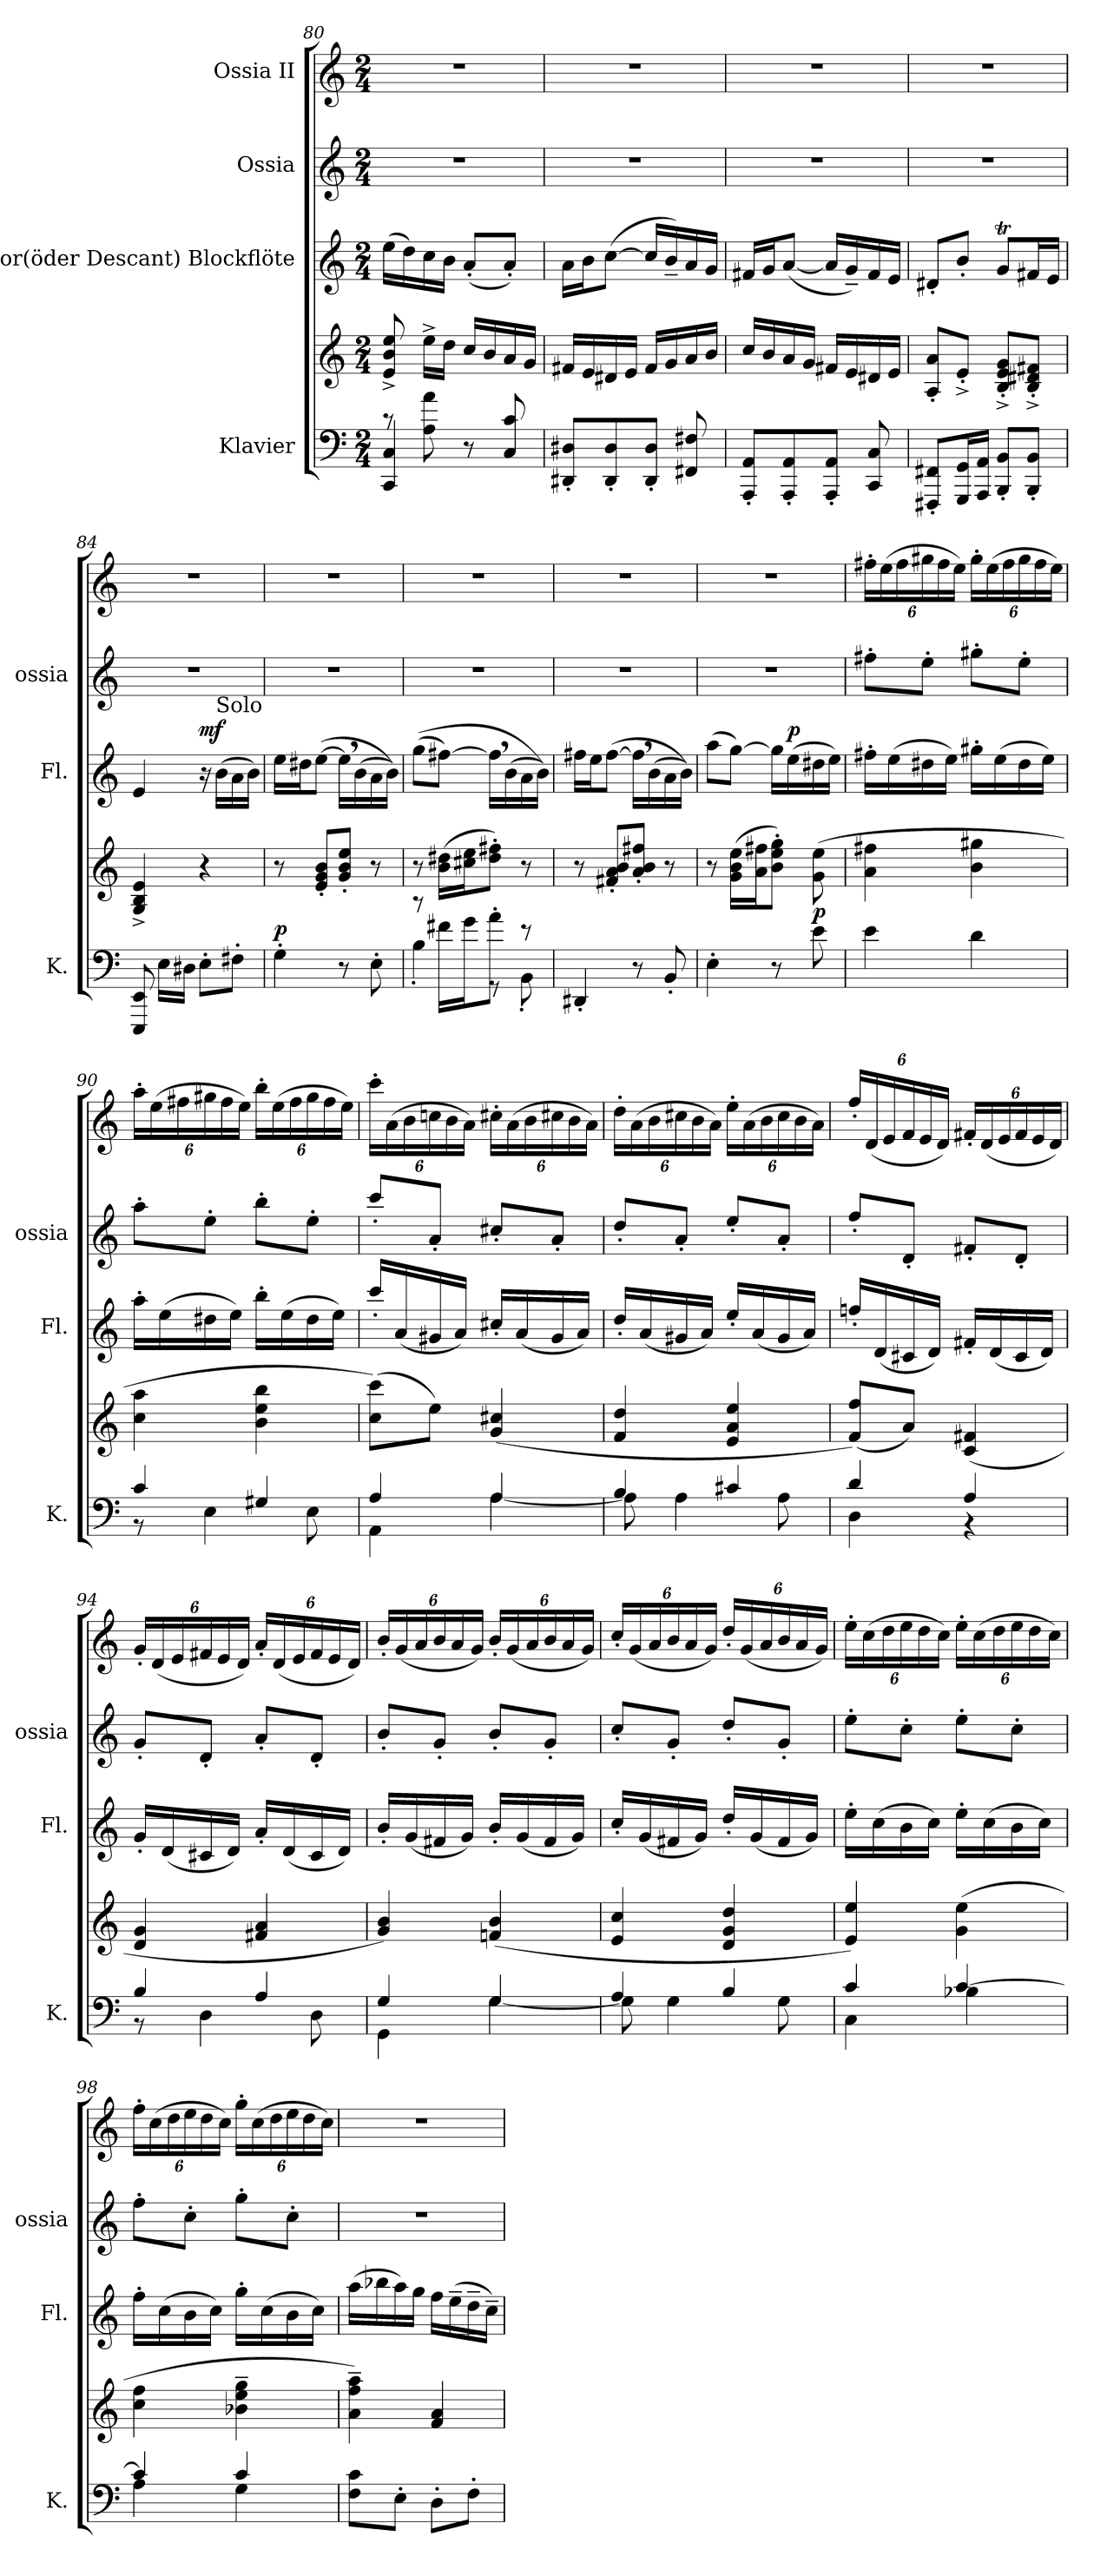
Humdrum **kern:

**kern	**kern	**dynam	**kern	**dynam	**kern	**kern
*part4	*part4	*part4	*part3	*part3	*part2	*part1
*staff5	*staff4	*staff4/5	*staff3	*staff3	*staff2	*staff1
*I"Klavier	*	*	*I"Tenor(öder Descant) Blockflöte	*	*I"Ossia	*I"Ossia II
*I'K.	*	*	*I'Fl.	*	*I'ossia	*
!!LO:LB:g=z
*clefF4	*clefG2	*	*clefG2	*	*clefG2	*clefG2
*k[]	*k[]	*	*k[]	*	*k[]	*k[]
*C:	*C:	*	*C:	*	*C:	*C:
*M2/4	*M2/4	*	*M2/4	*	*M2/4	*M2/4
=80	=80	=80	=80	=80	=80	=80
*^	*	*	*	*	*	*
4CC/ 4C/	8rc	8e/^ 8b/^ 8ee/^	.	(16ee\LL	.	2r	2r
.	.	.	.	16dd\)	.	.	.
.	8A\ 8a\	16ee^\LL	.	16cc\	.	.	.
.	.	16dd\JJ	.	16b\JJ	.	.	.
8r	4reyy	16cc/LL	.	(8a'/L	.	.	.
.	.	16b/	.	.	.	.	.
8C/ 8c/	.	16a/	.	8a'/J)	.	.	.
.	.	16g/JJ	.	.	.	.	.
*v	*v	*	*	*	*	*	*
=81	=81	=81	=81	=81	=81	=81
8DD#X/' 8D#X/'L	16f#X/LL	.	16a\LL	.	2r	2r
.	16e/	.	16b\J	.	.	.
8DD#/' 8D#/'	16d#X/	.	([8cc\J	.	.	.
.	16e/JJ	.	.	.	.	.
8DD#/' 8D#/'J	16f#/LL	.	16cc/LL]	.	.	.
.	16g/	.	16b~/)	.	.	.
8FF#X/ 8F#X/	16a/	.	16a/	.	.	.
.	16b/JJ	.	16g/JJ	.	.	.
=82	=82	=82	=82	=82	=82	=82
8AAA/' 8AA/'L	16cc/LL	.	16f#X/LL	.	2r	2r
.	16b/	.	16g/J	.	.	.
8AAA/' 8AA/'	16a/	.	([8a/J	.	.	.
.	16g/JJ	.	.	.	.	.
8AAA/' 8AA/'J	16f#X/LL	.	16a/LL]	.	.	.
.	16e/	.	16g~/)	.	.	.
8CC/ 8C/	16d#X/	.	16f#/	.	.	.
.	16e/JJ	.	16e/JJ	.	.	.
=83	=83	=83	=83	=83	=83	=83
8FFF#X/' 8FF#X/'L	8A/' 8a/'L	.	8d#X'/L	.	2r	2r
16GGG/ 16GG/L	8e'^/J	.	8b'/J	.	.	.
16AAA/ 16AA/JJ	.	.	.	.	.	.
8BBB/' 8BB/'L	8B/'^ 8e/'^ 8g/'^L	.	8gT/L	.	.	.
8BBB/' 8BB/'J	8B/'^ 8d#X/'^ 8f#X/'^J	.	16f#X/L	.	.	.
.	.	.	16e/JJ	.	.	.
!!LO:PB:g=z
=84	=84	=84	=84	=84	=84	=84
8EEE/ 8EE/	4G/^ 4B/^ 4e/^	.	4e/	.	2r	2r
16E\LL	.	.	.	.	.	.
16D#X\JJ	.	.	.	.	.	.
!	!	!	!	!LO:DY:a	!	!
8E'\L	4r	.	16r	mf	.	.
!	!	!	!LO:TX:a:t=Solo	!	!	!
.	.	.	(16b\LL	.	.	.
8F#X'\J	.	.	16a\	.	.	.
.	.	.	16b\JJ)	.	.	.
=85	=85	=85	=85	=85	=85	=85
!	!	!LO:DY:a=2	!	!	!	!
4G'\	8r	p	16ee\LL	.	2r	2r
.	.	.	16dd#X\J	.	.	.
.	8e/' 8g/' 8b/'L	.	([8ee\J	.	.	.
8r	8g/' 8b/' 8ee/'J	.	16ee,\LL]	.	.	.
.	.	.	(16b\	.	.	.
8E'\	8r	.	16a\	.	.	.
.	.	.	16b\JJ))	.	.	.
=86	=86	=86	=86	=86	=86	=86
*^	*	*	*	*	*	*
8rdd	4B'\	8r	.	((8gg\L	.	2r	2r
16f#X\LL	.	(16b\ 16dd#X\LL	.	[8ff#X\J)	.	.	.
16g\J	.	16cc#X\ 16ee\J	.	.	.	.	.
8a'\J	8rGG	8dd#\' 8ff#X\'J)	.	16ff#,\LL]	.	.	.
.	.	.	.	(16b\	.	.	.
8re	8BB'\	8r	.	16a\	.	.	.
.	.	.	.	16b\JJ))	.	.	.
*v	*v	*	*	*	*	*	*
=87	=87	=87	=87	=87	=87	=87
4DD#X'/	8r	.	16ff#X\LL	.	2r	2r
.	.	.	16ee\J	.	.	.
.	8f#X/' 8a/' 8b/'L	.	([8ff#\J	.	.	.
8r	8a/' 8b/' 8ff#X/'J	.	16ff#,\LL]	.	.	.
.	.	.	(16b\	.	.	.
8BB'/	8r	.	16a\	.	.	.
.	.	.	16b\JJ))	.	.	.
!!LO:LB:g=z
=88	=88	=88	=88	=88	=88	=88
4E'\	8r	.	(8aa\L	.	2r	2r
.	(16g\ 16b\ 16ee\LL	.	[8gg\J)	.	.	.
.	16a\ 16ff#X\J	.	.	.	.	.
8r	8b\' 8ee\' 8gg\'J)	.	16gg\LL]	.	.	.
!	!	!	!	!LO:DY:a	!	!
.	.	.	(16ee\	p	.	.
!	!	!LO:DY:b	!	!	!	!
8e\	(8g\ 8ee\	p	16dd#X\	.	.	.
.	.	.	16ee\JJ)	.	.	.
=89	=89	=89	=89	=89	=89	=89
*	*	*	*	*	*	*Xbrackettup
4e\	4a\ 4ff#X\	.	16ff#X'\LL	.	8ff#X'\L	24ff#X'\LL
.	.	.	.	.	.	(24ee\
.	.	.	(16ee\	.	.	.
.	.	.	.	.	.	24ff#\
.	.	.	16dd#X\	.	8ee'\J	24gg#X\
.	.	.	.	.	.	24ff#\
.	.	.	16ee\JJ)	.	.	.
.	.	.	.	.	.	24ee\JJ)
4d\	4b\ 4gg#X\	.	16gg#X'\LL	.	8gg#X'\L	24gg#'\LL
.	.	.	.	.	.	(24ee\
.	.	.	(16ee\	.	.	.
.	.	.	.	.	.	24ff#\
.	.	.	16dd#\	.	8ee'\J	24gg#\
.	.	.	.	.	.	24ff#\
.	.	.	16ee\JJ)	.	.	.
.	.	.	.	.	.	24ee\JJ)
=90	=90	=90	=90	=90	=90	=90
*^	*	*	*	*	*	*
4c/	8r	4cc\ 4aa\	.	16aa'\LL	.	8aa'\L	24aa'\LL
.	.	.	.	.	.	.	(24ee\
.	.	.	.	(16ee\	.	.	.
.	.	.	.	.	.	.	24ff#X\
.	4E\	.	.	16dd#X\	.	8ee'\J	24gg#X\
.	.	.	.	.	.	.	24ff#\
.	.	.	.	16ee\JJ)	.	.	.
.	.	.	.	.	.	.	24ee\JJ)
4G#X/	.	4b\ 4ee\ 4bb\	.	16bb'\LL	.	8bb'\L	24bb'\LL
.	.	.	.	.	.	.	(24ee\
.	.	.	.	(16ee\	.	.	.
.	.	.	.	.	.	.	24ff#\
.	8E\	.	.	16dd#\	.	8ee'\J	24gg#\
.	.	.	.	.	.	.	24ff#\
.	.	.	.	16ee\JJ)	.	.	.
.	.	.	.	.	.	.	24ee\JJ)
=91	=91	=91	=91	=91	=91	=91	=91
4A/	4AA\	(8cc\ 8ccc\L)	.	16ccc'/LL	.	8ccc'/L	24ccc'\LL
.	.	.	.	.	.	.	(24a\
.	.	.	.	(16a/	.	.	.
.	.	.	.	.	.	.	24b\
.	.	8ee\J)	.	16g#X/	.	8a'/J	24ccn\
.	.	.	.	.	.	.	24b\
.	.	.	.	16a/JJ)	.	.	.
.	.	.	.	.	.	.	24a\JJ)
4A/	[4A\	(4g/ 4cc#X/	.	16cc#X'/LL	.	8cc#X'/L	24cc#X'\LL
.	.	.	.	.	.	.	(24a\
.	.	.	.	(16a/	.	.	.
.	.	.	.	.	.	.	24b\
.	.	.	.	16g#/	.	8a'/J	24cc#X\
.	.	.	.	.	.	.	24b\
.	.	.	.	16a/JJ)	.	.	.
.	.	.	.	.	.	.	24a\JJ)
!!LO:PB:g=z
=92	=92	=92	=92	=92	=92	=92	=92
4B/	8A\]	4f/ 4dd/	.	16dd'/LL	.	8dd'/L	24dd'\LL
.	.	.	.	.	.	.	(24a\
.	.	.	.	(16a/	.	.	.
.	.	.	.	.	.	.	24b\
.	4A\	.	.	16g#X/	.	8a'/J	24cc#X\
.	.	.	.	.	.	.	24b\
.	.	.	.	16a/JJ)	.	.	.
.	.	.	.	.	.	.	24a\JJ)
4c#X/	.	4e/ 4a/ 4ee/	.	16ee'/LL	.	8ee'/L	24ee'\LL
.	.	.	.	.	.	.	(24a\
.	.	.	.	(16a/	.	.	.
.	.	.	.	.	.	.	24b\
.	8A\	.	.	16g#/	.	8a'/J	24cc#\
.	.	.	.	.	.	.	24b\
.	.	.	.	16a/JJ)	.	.	.
.	.	.	.	.	.	.	24a\JJ)
=93	=93	=93	=93	=93	=93	=93	=93
4d/	4D\	(8f/ 8ff/L)	.	16ffn'/LL	.	8ff'/L	24ff'/LL
.	.	.	.	.	.	.	(24d/
.	.	.	.	(16d/	.	.	.
.	.	.	.	.	.	.	24e/
.	.	8a/J)	.	16c#X/	.	8d'/J	24f/
.	.	.	.	.	.	.	24e/
.	.	.	.	16d/JJ)	.	.	.
.	.	.	.	.	.	.	24d/JJ)
4A/	4r	(4c/ 4f#X/	.	16f#X'/LL	.	8f#X'/L	24f#X'/LL
.	.	.	.	.	.	.	(24d/
.	.	.	.	(16d/	.	.	.
.	.	.	.	.	.	.	24e/
.	.	.	.	16c#/	.	8d'/J	24f#/
.	.	.	.	.	.	.	24e/
.	.	.	.	16d/JJ)	.	.	.
.	.	.	.	.	.	.	24d/JJ)
=94	=94	=94	=94	=94	=94	=94	=94
4B/	8r	4d/ 4g/	.	16g'/LL	.	8g'/L	24g'/LL
.	.	.	.	.	.	.	(24d/
.	.	.	.	(16d/	.	.	.
.	.	.	.	.	.	.	24e/
.	4D\	.	.	16c#X/	.	8d'/J	24f#X/
.	.	.	.	.	.	.	24e/
.	.	.	.	16d/JJ)	.	.	.
.	.	.	.	.	.	.	24d/JJ)
4A/	.	4f#X/ 4a/	.	16a'/LL	.	8a'/L	24a'/LL
.	.	.	.	.	.	.	(24d/
.	.	.	.	(16d/	.	.	.
.	.	.	.	.	.	.	24e/
.	8D\	.	.	16c#/	.	8d'/J	24f#/
.	.	.	.	.	.	.	24e/
.	.	.	.	16d/JJ)	.	.	.
.	.	.	.	.	.	.	24d/JJ)
!!LO:PB:g=z
=95	=95	=95	=95	=95	=95	=95	=95
4G/	4GG\	4g/ 4b/)	.	16b'/LL	.	8b'/L	24b'/LL
.	.	.	.	.	.	.	(24g/
.	.	.	.	(16g/	.	.	.
.	.	.	.	.	.	.	24a/
.	.	.	.	16f#X/	.	8g'/J	24b/
.	.	.	.	.	.	.	24a/
.	.	.	.	16g/JJ)	.	.	.
.	.	.	.	.	.	.	24g/JJ)
4G/	[4G\	(4fn/ 4b/	.	16b'/LL	.	8b'/L	24b'/LL
.	.	.	.	.	.	.	(24g/
.	.	.	.	(16g/	.	.	.
.	.	.	.	.	.	.	24a/
.	.	.	.	16f#/	.	8g'/J	24b/
.	.	.	.	.	.	.	24a/
.	.	.	.	16g/JJ)	.	.	.
.	.	.	.	.	.	.	24g/JJ)
!!LO:PB:g=z
=96	=96	=96	=96	=96	=96	=96	=96
4A/	8G\]	4e/ 4cc/	.	16cc'/LL	.	8cc'/L	24cc'/LL
.	.	.	.	.	.	.	(24g/
.	.	.	.	(16g/	.	.	.
.	.	.	.	.	.	.	24a/
.	4G\	.	.	16f#X/	.	8g'/J	24b/
.	.	.	.	.	.	.	24a/
.	.	.	.	16g/JJ)	.	.	.
.	.	.	.	.	.	.	24g/JJ)
4B/	.	4d/ 4g/ 4dd/	.	16dd'/LL	.	8dd'/L	24dd'/LL
.	.	.	.	.	.	.	(24g/
.	.	.	.	(16g/	.	.	.
.	.	.	.	.	.	.	24a/
.	8G\	.	.	16f#/	.	8g'/J	24b/
.	.	.	.	.	.	.	24a/
.	.	.	.	16g/JJ)	.	.	.
.	.	.	.	.	.	.	24g/JJ)
=97	=97	=97	=97	=97	=97	=97	=97
4c/	4C\	4e/ 4ee/)	.	16ee'\LL	.	8ee'\L	24ee'\LL
.	.	.	.	.	.	.	(24cc\
.	.	.	.	(16cc\	.	.	.
.	.	.	.	.	.	.	24dd\
.	.	.	.	16b\	.	8cc'\J	24ee\
.	.	.	.	.	.	.	24dd\
.	.	.	.	16cc\JJ)	.	.	.
.	.	.	.	.	.	.	24cc\JJ)
[4c/	4B-X\	(4g\ 4ee\	.	16ee'\LL	.	8ee'\L	24ee'\LL
.	.	.	.	.	.	.	(24cc\
.	.	.	.	(16cc\	.	.	.
.	.	.	.	.	.	.	24dd\
.	.	.	.	16b\	.	8cc'\J	24ee\
.	.	.	.	.	.	.	24dd\
.	.	.	.	16cc\JJ)	.	.	.
.	.	.	.	.	.	.	24cc\JJ)
=98	=98	=98	=98	=98	=98	=98	=98
4c/]	4A\	4cc\ 4ff\	.	16ff'\LL	.	8ff'\L	24ff'\LL
.	.	.	.	.	.	.	(24cc\
.	.	.	.	(16cc\	.	.	.
.	.	.	.	.	.	.	24dd\
.	.	.	.	16b\	.	8cc'\J	24ee\
.	.	.	.	.	.	.	24dd\
.	.	.	.	16cc\JJ)	.	.	.
.	.	.	.	.	.	.	24cc\JJ)
4c/	4G\	4b-X\~ 4ee\~ 4gg\~	.	16gg'\LL	.	8gg'\L	24gg'\LL
.	.	.	.	.	.	.	(24cc\
.	.	.	.	(16cc\	.	.	.
.	.	.	.	.	.	.	24dd\
.	.	.	.	16b\	.	8cc'\J	24ee\
.	.	.	.	.	.	.	24dd\
.	.	.	.	16cc\JJ)	.	.	.
.	.	.	.	.	.	.	24cc\JJ)
*v	*v	*	*	*	*	*	*
!!LO:PB:g=z
=99	=99	=99	=99	=99	=99	=99
8F\ 8c\L	4a\~ 4ff\~ 4aa\~)	.	(16aa\LL	.	2r	2r
.	.	.	16bb-X\	.	.	.
8E'\J	.	.	16aa\)	.	.	.
.	.	.	16gg\JJ	.	.	.
8D'\L	4f/ 4a/	.	16ff\LL	.	.	.
.	.	.	(16ee~\	.	.	.
8F'\J	.	.	16dd~\	.	.	.
.	.	.	16cc~\JJ)	.	.	.
=	=	=	=	=	=	=
*-	*-	*-	*-	*-	*-	*-
